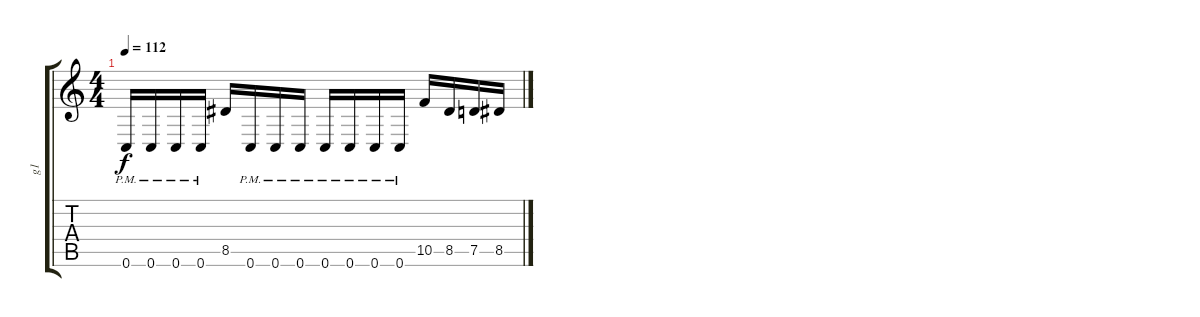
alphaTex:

\track ("g1" "g1") {instrument distortionguitar}
\staff {score tabs}
\tuning (D4 A3 F3 C3 G2 C2) {hide}
\ts (4 4)
\tempo 112
\clef g2
\ks c
0.6{pm}.16{dy f} 0.6{pm}.16 0.6{pm}.16 0.6{pm}.16 8.5.16 0.6{pm}.16 0.6{pm}.16 0.6{pm}.16 0.6{pm}.16 0.6{pm}.16 0.6{pm}.16 0.6{pm}.16 10.5.16 8.5.16 7.5.16 8.5.16
